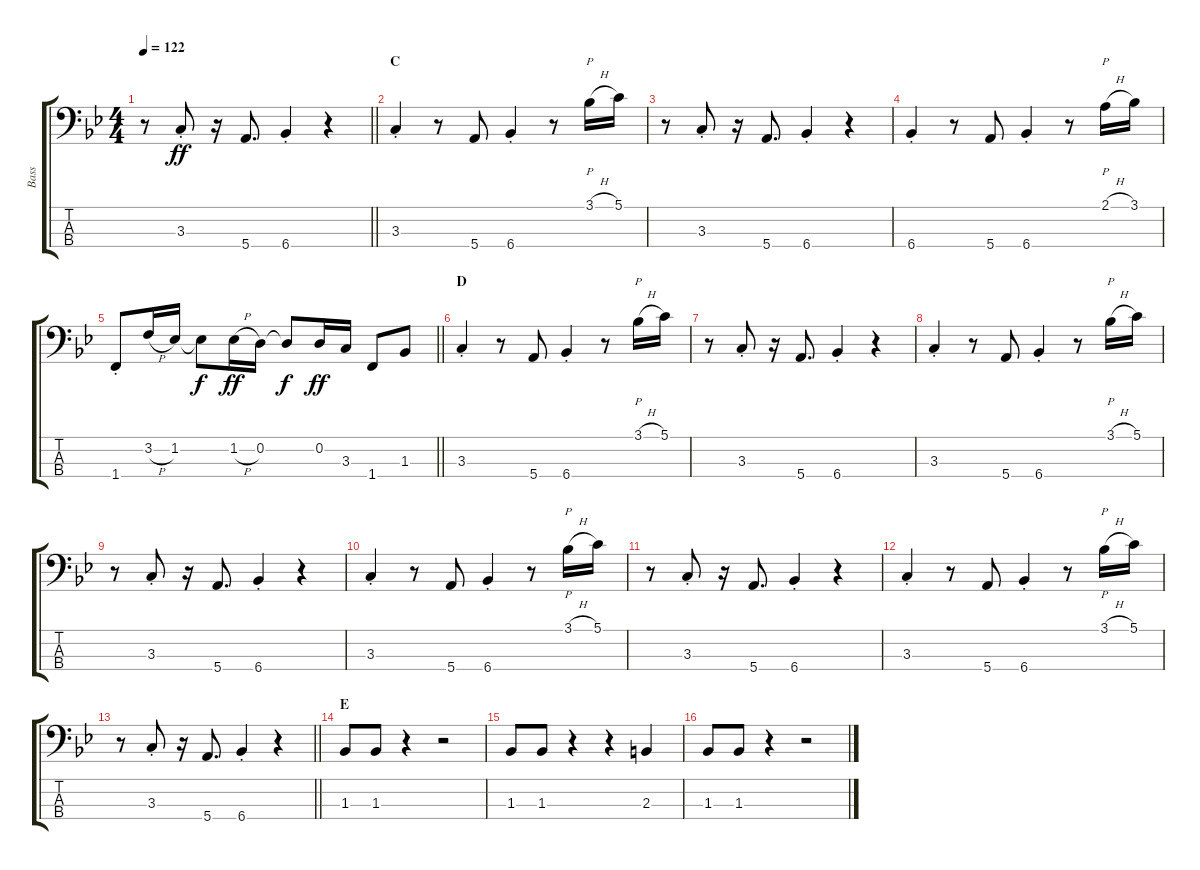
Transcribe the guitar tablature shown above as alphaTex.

\track ("Bass" "Bass") {instrument electricbassfinger}
\staff {score tabs}
\tuning (G2 D2 A1 E1) {hide}
\ts (4 4)
\tempo 122
\clef f4
\barLineRight lightlight
\ks bb
r.8{dy ff instrument electricbassfinger} 3.3{st}.8 r.16 5.4.8{d} 6.4{st}.4 r.4 |
\section ("" "C")
3.3{st}.4 r.8 5.4.8 6.4{st}.4 r.8 3.1{h}.16{p instrument slapbass1} 5.1.16 |
r.8{instrument electricbassfinger} 3.3{st}.8 r.16 5.4.8{d} 6.4{st}.4 r.4 |
6.4{st}.4 r.8 5.4.8 6.4{st}.4 r.8 2.1{h}.16{p instrument slapbass1} 3.1.16 |
\barLineRight lightlight
1.4{st}.8{instrument electricbassfinger} 3.2{h}.16 1.2.16 1.2{t}.8{dy f} 1.2{h}.16{dy ff} 0.2.16 0.2{t}.8{dy f} 0.2.16{dy ff} 3.3.16 1.4.8 1.3.8 |
\section ("" "D")
3.3{st}.4 r.8 5.4.8 6.4{st}.4 r.8 3.1{h}.16{p instrument slapbass1} 5.1.16 |
r.8{instrument electricbassfinger} 3.3{st}.8 r.16 5.4.8{d} 6.4{st}.4 r.4 |
3.3{st}.4 r.8 5.4.8 6.4{st}.4 r.8 3.1{h}.16{p instrument slapbass1} 5.1.16 |
r.8{instrument electricbassfinger} 3.3{st}.8 r.16 5.4.8{d} 6.4{st}.4 r.4 |
3.3{st}.4 r.8 5.4.8 6.4{st}.4 r.8 3.1{h}.16{p instrument slapbass1} 5.1.16 |
r.8{instrument electricbassfinger} 3.3{st}.8 r.16 5.4.8{d} 6.4{st}.4 r.4 |
3.3{st}.4 r.8 5.4.8 6.4{st}.4 r.8 3.1{h}.16{p instrument slapbass1} 5.1.16 |
\barLineRight lightlight
r.8{instrument electricbassfinger} 3.3{st}.8 r.16 5.4.8{d} 6.4{st}.4 r.4 |
\section ("" "E")
1.3.8 1.3.8 r.4 r.2 |
1.3.8 1.3.8 r.4 r.4 2.3.4 |
1.3.8 1.3.8 r.4 r.2
